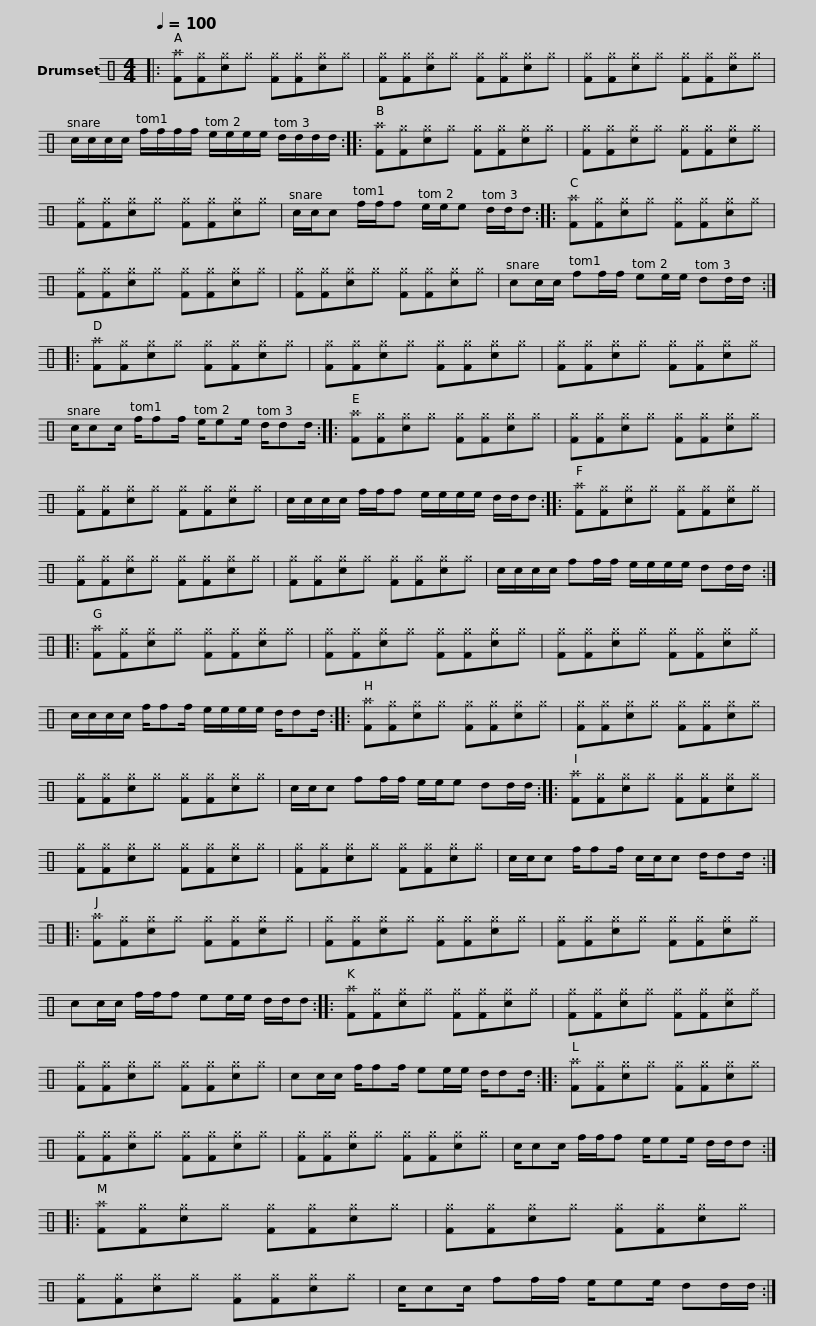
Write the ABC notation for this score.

X:1
L:1/8
Q:1/4=100
M:4/4
I:linebreak $
K:C
V:1 perc
K:none
V:1
|: [F^a][F^g][c^g]^g [F^g][F^g][c^g]^g | [F^g][F^g][c^g]^g [F^g][F^g][c^g]^g | [F^g][F^g][c^g]^g [F^g][F^g][c^g]^g |$ c/c/c/c/ f/f/f/f/ e/e/e/e/ d/d/d/d/ ::$ [F^a][F^g][c^g]^g [F^g][F^g][c^g]^g | %5
 [F^g][F^g][c^g]^g [F^g][F^g][c^g]^g |$ [F^g][F^g][c^g]^g [F^g][F^g][c^g]^g | c/c/c f/f/f e/e/e d/d/d ::$ [F^a][F^g][c^g]^g [F^g][F^g][c^g]^g | [F^g][F^g][c^g]^g [F^g][F^g][c^g]^g |$ %10
 [F^g][F^g][c^g]^g [F^g][F^g][c^g]^g | cc/c/ ff/f/ ee/e/ dd/d/ ::$ [F^a][F^g][c^g]^g [F^g][F^g][c^g]^g | [F^g][F^g][c^g]^g [F^g][F^g][c^g]^g |$ [F^g][F^g][c^g]^g [F^g][F^g][c^g]^g | %15
 c/cc/ f/ff/ e/ee/ d/dd/ ::$ [F^a][F^g][c^g]^g [F^g][F^g][c^g]^g | [F^g][F^g][c^g]^g [F^g][F^g][c^g]^g |$ [F^g][F^g][c^g]^g [F^g][F^g][c^g]^g | c/c/c/c/ f/f/f e/e/e/e/ d/d/d ::$ %20
 [F^a][F^g][c^g]^g [F^g][F^g][c^g]^g | [F^g][F^g][c^g]^g [F^g][F^g][c^g]^g |$ [F^g][F^g][c^g]^g [F^g][F^g][c^g]^g | c/c/c/c/ ff/f/ e/e/e/e/ dd/d/ ::$ [F^a][F^g][c^g]^g [F^g][F^g][c^g]^g | %25
 [F^g][F^g][c^g]^g [F^g][F^g][c^g]^g |$ [F^g][F^g][c^g]^g [F^g][F^g][c^g]^g | c/c/c/c/ f/ff/ e/e/e/e/ d/dd/ :: [F^a][F^g][c^g]^g [F^g][F^g][c^g]^g |$ [F^g][F^g][c^g]^g [F^g][F^g][c^g]^g |$ %30
 [F^g][F^g][c^g]^g [F^g][F^g][c^g]^g | c/c/c ff/f/ e/e/e dd/d/ ::$ [F^a][F^g][c^g]^g [F^g][F^g][c^g]^g | [F^g][F^g][c^g]^g [F^g][F^g][c^g]^g |$ [F^g][F^g][c^g]^g [F^g][F^g][c^g]^g | %35
 c/c/c f/ff/ c/c/c d/dd/ ::$ [F^a][F^g][c^g]^g [F^g][F^g][c^g]^g | [F^g][F^g][c^g]^g [F^g][F^g][c^g]^g |$ [F^g][F^g][c^g]^g [F^g][F^g][c^g]^g | cc/c/ f/f/f ee/e/ d/d/d ::$ %40
 [F^a][F^g][c^g]^g [F^g][F^g][c^g]^g | [F^g][F^g][c^g]^g [F^g][F^g][c^g]^g |$ [F^g][F^g][c^g]^g [F^g][F^g][c^g]^g | cc/c/ f/ff/ ee/e/ d/dd/ ::$ [F^a][F^g][c^g]^g [F^g][F^g][c^g]^g | %45
 [F^g][F^g][c^g]^g [F^g][F^g][c^g]^g |$ [F^g][F^g][c^g]^g [F^g][F^g][c^g]^g | c/cc/ f/f/f e/ee/ d/d/d ::$ [F^a][F^g][c^g]^g [F^g][F^g][c^g]^g | [F^g][F^g][c^g]^g [F^g][F^g][c^g]^g |$ %50
 [F^g][F^g][c^g]^g [F^g][F^g][c^g]^g | c/cc/ ff/f/ e/ee/ dd/d/ :| %52
